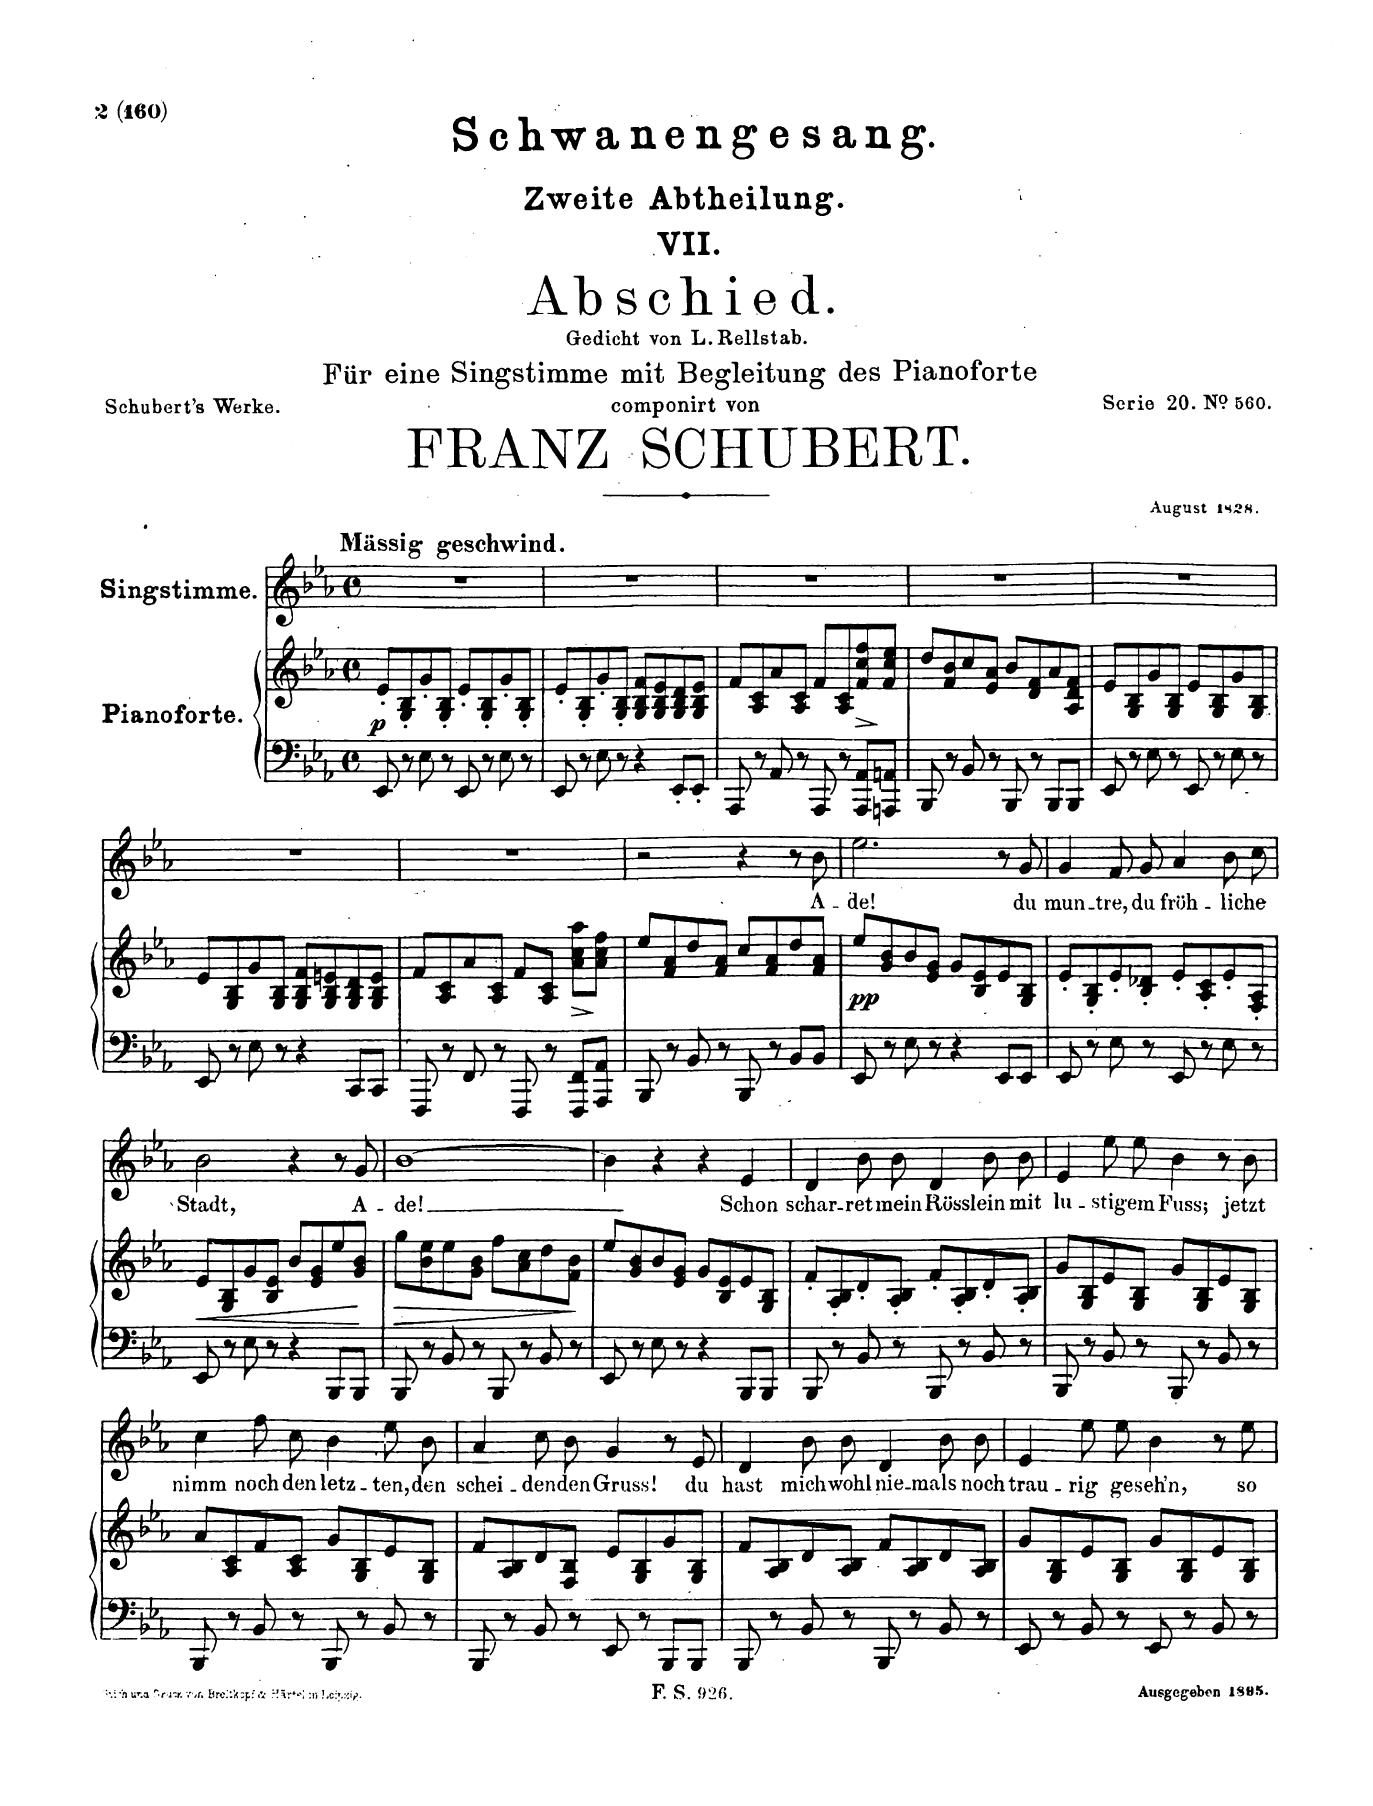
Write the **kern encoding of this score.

**kern	**kern	**dynam	**kern	**text
*part2	*part2	*part2	*part1	*part1
*staff3	*staff2	*staff2/3	*staff1	*staff1
*I"Piano	*	*	*I"Voice	*
*I'Pno	*	*	*	*
*clefF4	*clefG2	*	*clefG2	*
*k[b-e-a-]	*k[b-e-a-]	*	*k[b-e-a-]	*
*M4/4	*M4/4	*	*M4/4	*
*met(c)	*met(c)	*	*met(c)	*
=1	=1	=1	=1	=1
!	!	!	!LO:TX:a:B:t=Mässig geschwind	!
!	!	!LO:DY:b	!	!
8EE-/	8e-'/L	p	1r	.
8r	8G/' 8B-/'	.	.	.
8E-\	8g'/	.	.	.
8r	8G/' 8B-/'J	.	.	.
8EE-/	8e-'/L	.	.	.
8r	8G/' 8B-/'	.	.	.
8E-\	8g'/	.	.	.
8r	8G/' 8B-/'J	.	.	.
=2	=2	=2	=2	=2
8EE-/	8e-'/L	.	1r	.
8r	8G/' 8B-/'	.	.	.
8E-\	8g'/	.	.	.
8r	8G/' 8B-/'J	.	.	.
4r	8G/ 8B-/ 8f/L	.	.	.
.	8G/ 8B-/ 8e-/	.	.	.
8EE-'/L	8G/ 8B-/ 8d/	.	.	.
8EE-'/J	8G/ 8B-/ 8e-/J	.	.	.
=3	=3	=3	=3	=3
8AAA-/	8f/L	.	1r	.
8r	8A-/ 8c/	.	.	.
8AA-/	8a-/	.	.	.
8r	8A-/ 8c/J	.	.	.
8AAA-/	8f/L	.	.	.
8r	8A-/ 8c/	.	.	.
8AAA-/ 8AA-/L	8f/^ 8cc/^ 8ff/^	.	.	.
8AAAn/ 8AAn/J	8f/ 8cc/ 8ee-/J	.	.	.
=4	=4	=4	=4	=4
8BBB-/	8dd/L	.	1r	.
8r	8f/ 8b-/	.	.	.
8BB-/	8cc/	.	.	.
8r	8e-/ 8a-/J	.	.	.
8BBB-/	8b-/L	.	.	.
8r	8d/ 8f/	.	.	.
8BBB-/L	8a-/	.	.	.
8BBB-/J	8A-/ 8d/ 8f/J	.	.	.
=5	=5	=5	=5	=5
8EE-/	8e-/L	.	1r	.
8r	8G/ 8B-/	.	.	.
8E-\	8g/	.	.	.
8r	8G/ 8B-/J	.	.	.
8EE-/	8e-/L	.	.	.
8r	8G/ 8B-/	.	.	.
8E-\	8g/	.	.	.
8r	8G/ 8B-/J	.	.	.
=6	=6	=6	=6	=6
8EE-/	8e-/L	.	1r	.
8r	8G/ 8B-/	.	.	.
8E-\	8g/	.	.	.
8r	8G/ 8B-/J	.	.	.
4r	8G/ 8B-/ 8f/L	.	.	.
.	8G/ 8B-/ 8en/	.	.	.
8CC/L	8G/ 8B-/ 8d/	.	.	.
8CC/J	8G/ 8B-/ 8e/J	.	.	.
=7	=7	=7	=7	=7
8FFF/	8f/L	.	1r	.
8r	8A-/ 8c/	.	.	.
8FF/	8a-/	.	.	.
8r	8A-/ 8c/J	.	.	.
8FFF/	8f/L	.	.	.
8r	8A-/ 8c/J	.	.	.
8FFF/ 8FF/L	8a-\^< 8cc\^< 8aa-\^<L	.	.	.
8AAA-/ 8AA-/J	8a-\ 8cc\ 8ff\J	.	.	.
=8	=8	=8	=8	=8
8BBB-/	8ee-/L	.	2r	.
8r	8f/ 8a-/	.	.	.
8BB-/	8dd/	.	.	.
8r	8f/ 8a-/J	.	.	.
8BBB-/	8cc/L	.	4r	.
8r	8f/ 8a-/	.	.	.
8BB-/L	8dd/	.	8r	.
8BB-/J	8f/ 8a-/J	.	8b-\	A-
=9	=9	=9	=9	=9
!	!	!LO:DY:b	!	!
8EE-/	8ee-/L	pp	2.ee-\	-de!
8r	8g/ 8b-/	.	.	.
8E-\	8b-/	.	.	.
8r	8e-/ 8g/J	.	.	.
4r	8g/L	.	.	.
.	8B-/ 8e-/	.	.	.
8EE-/L	8e-/	.	8r	.
8EE-/J	8G/ 8B-/J	.	8g/	du
=10	=10	=10	=10	=10
8EE-/	8e-'/L	.	4g/	mun-
8r	8G/' 8B-/'	.	.	.
8E-\	8e-'/	.	8f/L	-tre,
8r	8B-/' 8d-X/'J	.	8g/J	du
8EE-/	8e-'/L	.	4a-/	fröh-
8r	8A-/' 8c/'	.	.	.
8E-\	8e-'/	.	8b-\L	-li-
8r	8F/' 8A-/'J	.	8cc\J	-che
=11	=11	=11	=11	=11
!	!	!LO:HP:b	!	!
8EE-/	8e-/L	<	2b-\	Stadt,
8r	8G/ 8B-/	.	.	.
8E-\	8g/	.	.	.
8r	8B-/ 8e-/J	.	.	.
4r	8b-/L	.	4r	.
.	8e-/ 8g/	.	.	.
8BBB-/L	8ee-/	.	8r	.
8BBB-/J	8g/ 8b-/J	.	8g/	A-
.	.	[	.	.
=12	=12	=12	=12	=12
!	!	!LO:HP:b	!	!
8BBB-/	8gg\L	>	[1b-	-de!
8r	8b-\ 8ee-\	.	.	.
8BB-/	8ee-\	.	.	.
8r	8g\ 8b-\J	.	.	.
8BBB-/	8ff\L	.	.	.
8r	8a-\ 8cc\	.	.	.
8BB-/	8dd\	.	.	.
8r	8f\ 8b-\J	.	.	.
.	.	]	.	.
=13	=13	=13	=13	=13
8EE-/	8ee-/L	.	4b-\]	.
8r	8g/ 8b-/	.	.	.
8E-\	8b-/	.	4r	.
8r	8e-/ 8g/J	.	.	.
4r	8g/L	.	4r	.
.	8B-/ 8e-/	.	.	.
8BBB-/L	8e-/	.	4e-/	Schon
8BBB-/J	8G/ 8B-/J	.	.	.
=14	=14	=14	=14	=14
8BBB-/	8f'/L	.	4d/	schar-
8r	8A-/' 8B-/'	.	.	.
8BB-/	8d'/	.	8b-\L	-ret
8r	8A-/' 8B-/'J	.	8b-\J	mein
8BBB-/	8f'/L	.	4d/	Röss-
8r	8A-/' 8B-/'	.	.	.
8BB-/	8d'/	.	8b-\L	-lein
8r	8A-/' 8B-/'J	.	8b-\J	mit
=15	=15	=15	=15	=15
8BBB-/	8g/L	.	4e-/	lu-
8r	8G/ 8B-/	.	.	.
8BB-/	8e-/	.	8ee-\L	-sti-
8r	8G/ 8B-/J	.	8ee-\J	-gem
8BBB-/	8g/L	.	4b-\	Fuss;
8r	8G/ 8B-/	.	.	.
8BB-/	8e-/	.	8r	.
8r	8G/ 8B-/J	.	8b-\	jetzt
=16	=16	=16	=16	=16
8BBB-/	8a-/L	.	4cc\	nimm
8r	8A-/ 8c/	.	.	.
8BB-/	8f/	.	8ff\L	noch
8r	8A-/ 8c/J	.	8cc\J	den
8BBB-/	8g/L	.	4b-\	letz-
8r	8G/ 8B-/	.	.	.
8BB-/	8e-/	.	8ee-\L	-ten,
8r	8G/ 8B-/J	.	8b-\J	den
=17	=17	=17	=17	=17
8BBB-/	8f/L	.	4a-/	schei-
8r	8A-/ 8B-/	.	.	.
8BB-/	8d/	.	8cc\L	-den-
8r	8F/ 8B-/J	.	8b-\J	-den
8EE-/	8e-/L	.	4g/	Gruss!
8r	8G/ 8B-/	.	.	.
8BBB-/L	8g/	.	8r	.
8BBB-/J	8G/ 8B-/J	.	8e-/	du
=18	=18	=18	=18	=18
8BBB-/	8f/L	.	4d/	hast
8r	8A-/ 8B-/	.	.	.
8BB-/	8d/	.	8b-\L	mich
8r	8A-/ 8B-/J	.	8b-\J	wohl
8BBB-/	8f/L	.	4d/	nie-
8r	8A-/ 8B-/	.	.	.
8BB-/	8d/	.	8b-\L	-mals
8r	8A-/ 8B-/J	.	8b-\J	noch
=19	=19	=19	=19	=19
8EE-/	8g/L	.	4e-/	trau-
8r	8G/ 8B-/	.	.	.
8BB-/	8e-/	.	8ee-\L	-rig
8r	8G/ 8B-/J	.	8ee-\J	ge-
8EE-/	8g/L	.	4b-\	-seh’n,
8r	8G/ 8B-/	.	.	.
8BB-/	8e-/	.	8r	.
8r	8G/ 8B-/J	.	8ee-\	so
=	=	=	=	=
*-	*-	*-	*-	*-
